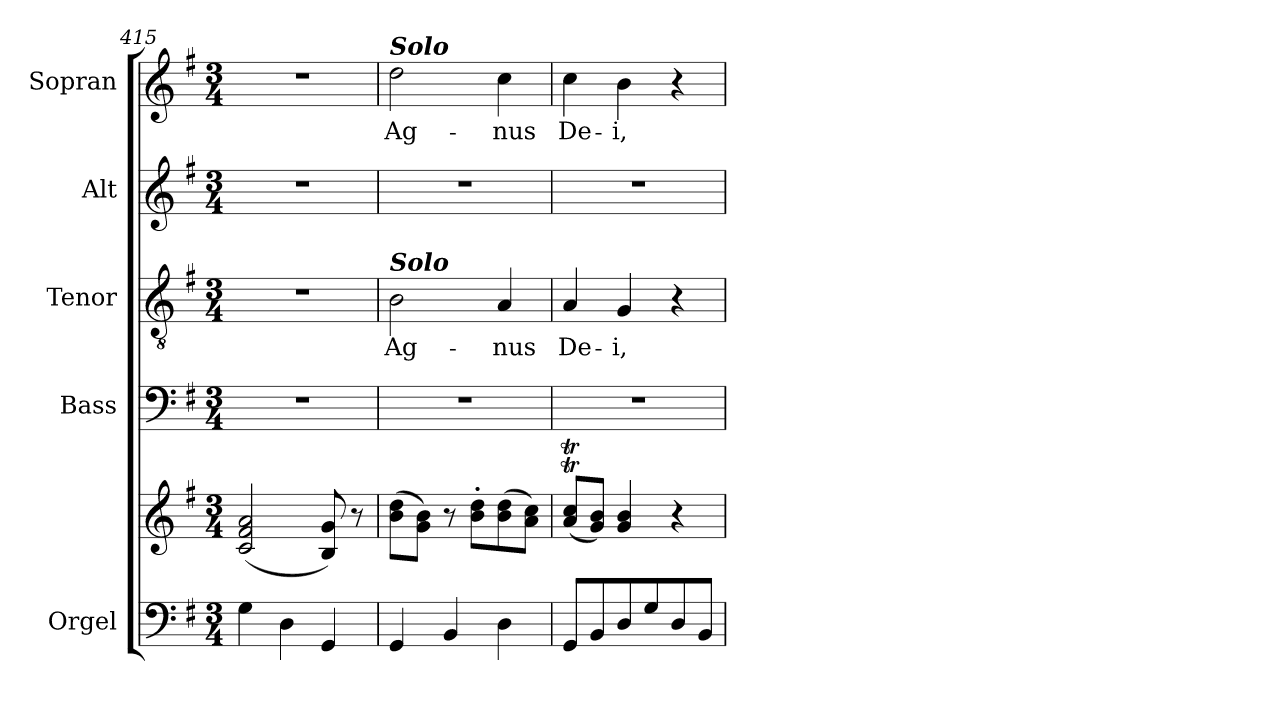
**kern	**kern	**kern	**kern	**text	**kern	**kern	**text
*part5	*part5	*part4	*part3	*part3	*part2	*part1	*part1
*staff6	*staff5	*staff4	*staff3	*staff3	*staff2	*staff1	*staff1
*I"Orgel	*	*I"Bass	*I"Tenor	*	*I"Alt	*I"Sopran	*
*I'Org.	*	*I'B.	*I'T.	*	*I'A.	*I'S.	*
*clefF4	*clefG2	*clefF4	*clefGv2	*	*clefG2	*clefG2	*
*k[f#]	*k[f#]	*k[f#]	*k[f#]	*	*k[f#]	*k[f#]	*
*G:	*G:	*G:	*G:	*	*G:	*G:	*
*M3/4	*M3/4	*M3/4	*M3/4	*	*M3/4	*M3/4	*
=415	=415	=415	=415	=415	=415	=415	=415
4G\	(<2c/ 2f#/ 2a/	2.r	2.r	.	2.r	2.r	.
4D\	.	.	.	.	.	.	.
4GG/	8B/ 8g/)	.	.	.	.	.	.
.	8r	.	.	.	.	.	.
=416	=416	=416	=416	=416	=416	=416	=416
!	!	!	!	!	!	!LO:TX:a:Bi:t=Solo	!
!	!	!	!LO:TX:a:Bi:t=Solo	!	!	!	!
!	!	!	!	!LO:LY:b	!	!	!LO:LY:b
4GG/	(>8b\ 8dd\L	2.r	2B\	Ag-	2.r	2dd\	Ag-
.	8g\ 8b\J)	.	.	.	.	.	.
4BB/	8r	.	.	.	.	.	.
.	8b\'> 8dd\'>L	.	.	.	.	.	.
!	!	!	!	!LO:LY:b	!	!	!LO:LY:b
4D\	(>8b\ 8dd\	.	4A/	-nus	.	4cc\	-nus
.	8a\ 8cc\J)	.	.	.	.	.	.
=417	=417	=417	=417	=417	=417	=417	=417
!	!	!	!	!LO:LY:b	!	!	!LO:LY:b
8GG/L	(<8a/T 8cc/TL	2.r	4A/	De-	2.r	4cc\	De-
8BB/	8g/ 8b/J)	.	.	.	.	.	.
!	!	!	!	!LO:LY:b	!	!	!LO:LY:b
8D/	4g/ 4b/	.	4G/	-i,	.	4b\	-i,
8G/	.	.	.	.	.	.	.
8D/	4r	.	4r	.	.	4r	.
8BB/J	.	.	.	.	.	.	.
=	=	=	=	=	=	=	=
*-	*-	*-	*-	*-	*-	*-	*-
